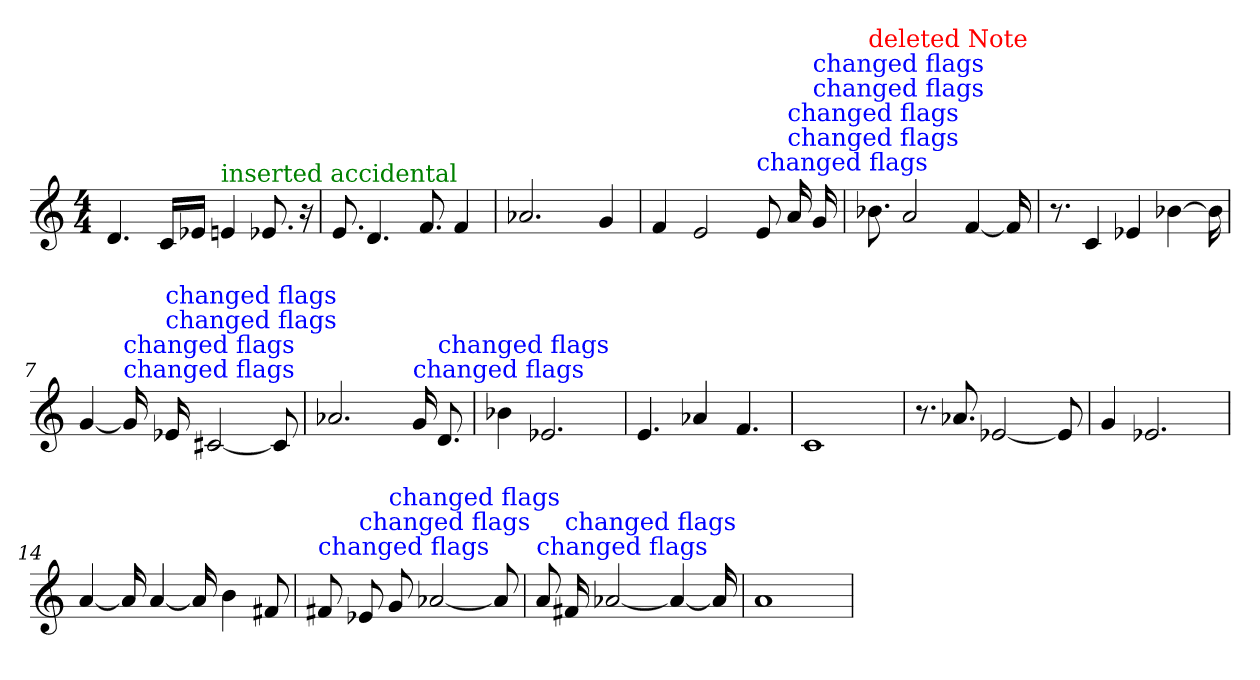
**kern
*part1
*staff1
*M4/4
=1
4.d
16cLL
16e-XJJ
!LO:TX:color=#008000:t=inserted accidental
4ei
8.e-X
16r
=2
8.e
4.d
8.f
4f
=3
2.a-X
4g
=4
4f
2e
!LO:TX:color=#0000FF:t=changed flags
8ej
!LO:TX:color=#0000FF:t=changed flags
!LO:TX:color=#0000FF:t=changed flags
16aj
!LO:TX:color=#0000FF:t=changed flags
!LO:TX:color=#0000FF:t=changed flags
16gj
=5
!LO:TX:color=#FF0000:t=deleted Note
8.b-XZ
2a
[4f
16f]
=6
8.r
4c
4e-X
[4b-X
16b-]
=7
[4g
!LO:TX:color=#0000FF:t=changed flags
!LO:TX:color=#0000FF:t=changed flags
16gj]
!LO:TX:color=#0000FF:t=changed flags
!LO:TX:color=#0000FF:t=changed flags
16e-Xj
[2c#X
8c#]
=8
2.a-X
!LO:TX:color=#0000FF:t=changed flags
16gj
!LO:TX:color=#0000FF:t=changed flags
8.dj
=9
4b-X
2.e-X
=10
4.e
4a-X
4.f
=11
1c
=12
8.r
8.a-X
[2e-X
8e-]
=13
4g
2.e-X
=14
[4a
16a]
[4a
16a]
4b
8f#X
=15
!LO:TX:color=#0000FF:t=changed flags
8f#Xj
!LO:TX:color=#0000FF:t=changed flags
8e-Xj
!LO:TX:color=#0000FF:t=changed flags
8gj
[2a-X
8a-]
=16
!LO:TX:color=#0000FF:t=changed flags
8aj
!LO:TX:color=#0000FF:t=changed flags
16f#Xj
[2a-X
4a-_
16a-]
=17
1a
=
*-
